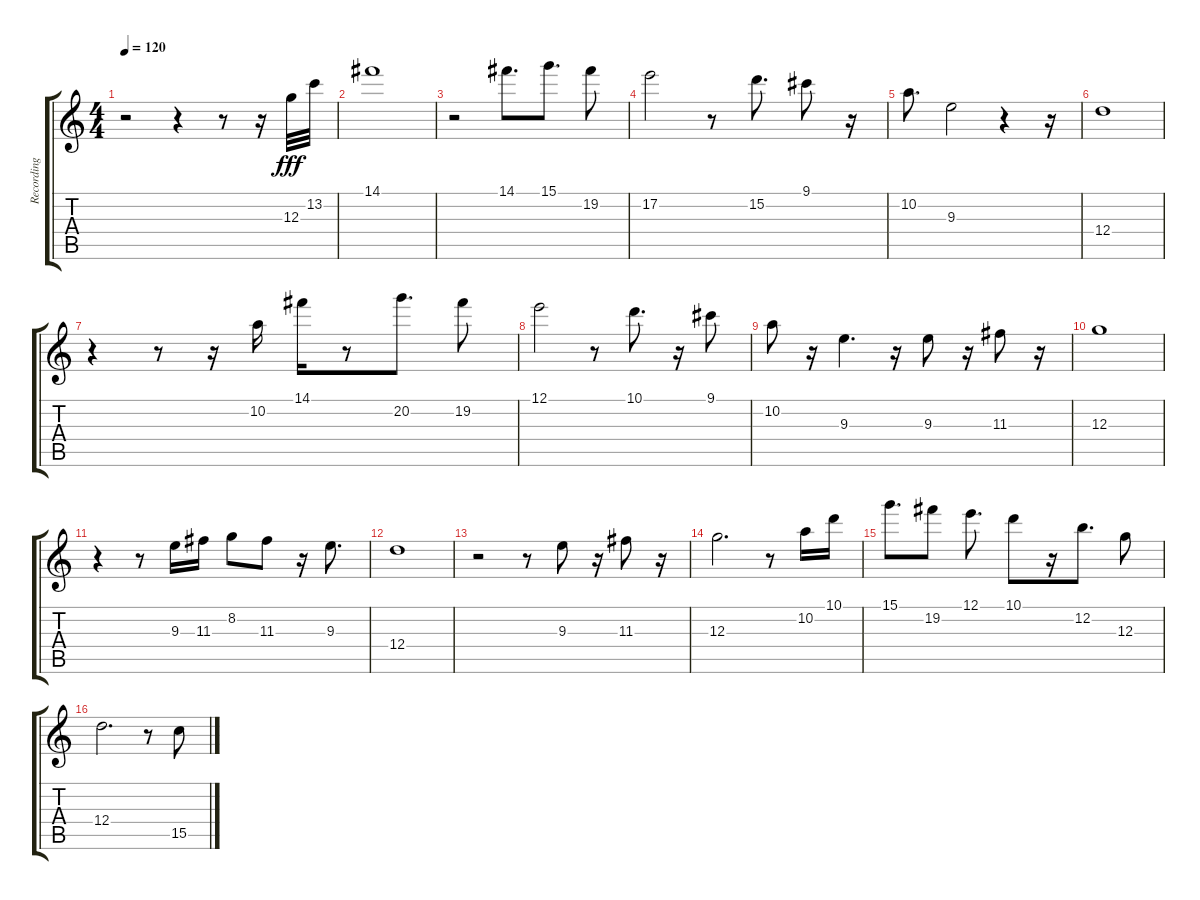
\track ("Recording" "Recording") {instrument acousticguitarsteel}
\staff {score tabs}
\tuning (E4 B3 G3 D3 A2 E2) {hide}
\ts (4 4)
\tempo 120
\clef g2
\ks c
r.2{dy fff instrument acousticguitarsteel} r.4 r.8 r.16 12.3.32 13.2.32 |
14.1.1 |
r.2 14.1.8{d} 15.1.8{d} 19.2.8 |
17.2.2 r.8 15.2.8{d} 9.1.8 r.16 |
10.2.8{d} 9.3.2 r.4 r.16 |
12.4.1 |
r.4 r.8 r.16 10.2.16 14.1.16 r.8 20.2.8{d} 19.2.8 |
12.1.2 r.8 10.1.8{d} r.16 9.1.8 |
10.2.8 r.16 9.3.4{d} r.16 9.3.8 r.16 11.3.8 r.16 |
12.3.1 |
r.4 r.8 9.3.16 11.3.16 8.2.8 11.3.8 r.16 9.3.8{d} |
12.4.1 |
r.2 r.8 9.3.8 r.16 11.3.8 r.16 |
12.3.2{d} r.8 10.2.16 10.1.16 |
15.1.8{d} 19.2.8 12.1.8{d} 10.1.8 r.16 12.2.8{d} 12.3.8 |
12.4.2{d} r.8 15.5.8
